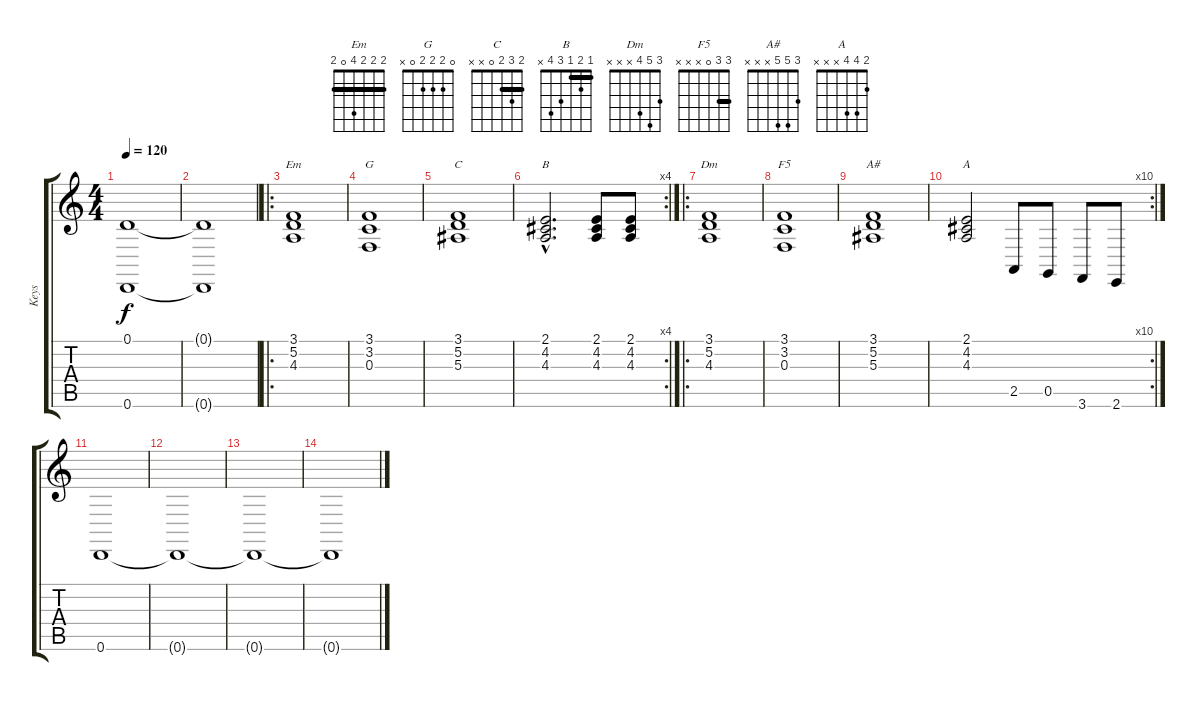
\track ("Keys" "Keys") {instrument stringensemble1}
\staff {score tabs}
\tuning (D4 A3 F3 C3 G2 D2) {hide}
\chord ("Em" 2 2 2 4 0 2) {barre 2}
\chord ("G" 0 2 2 2 0 x)
\chord ("C" 2 3 2 0 x x) {barre 2}
\chord ("B" 1 2 1 3 4 x) {barre 1}
\chord ("Dm" 3 5 4 x x x)
\chord ("F5" 3 3 0 x x x) {barre 3}
\chord ("A#" 3 5 5 x x x)
\chord ("A" 2 4 4 x x x)
\ts (4 4)
\tempo 120
\clef g2
\ks c
(0.1 0.6).1{dy f} |
(0.1{t} 0.6{t}).1 |
\ro
(3.1 5.2 4.3).1{ch "Em"} |
(3.1 3.2 0.3).1{ch "G"} |
(3.1 5.2 5.3).1{ch "C"} |
\rc 4
(2.1{hac} 4.2{hac} 4.3{hac}).2{d ch "B"} (2.1 4.2 4.3).8 (2.1 4.2 4.3).8 |
\ro
(3.1 5.2 4.3).1{ch "Dm"} |
(3.1 3.2 0.3).1{ch "F5"} |
(3.1 5.2 5.3).1{ch "A#"} |
\rc 10
(2.1 4.2 4.3).2{ch "A"} 2.5.8 0.5.8 3.6.8 2.6.8 |
0.6.1 |
0.6{t}.1 |
0.6{t}.1 |
0.6{t}.1
